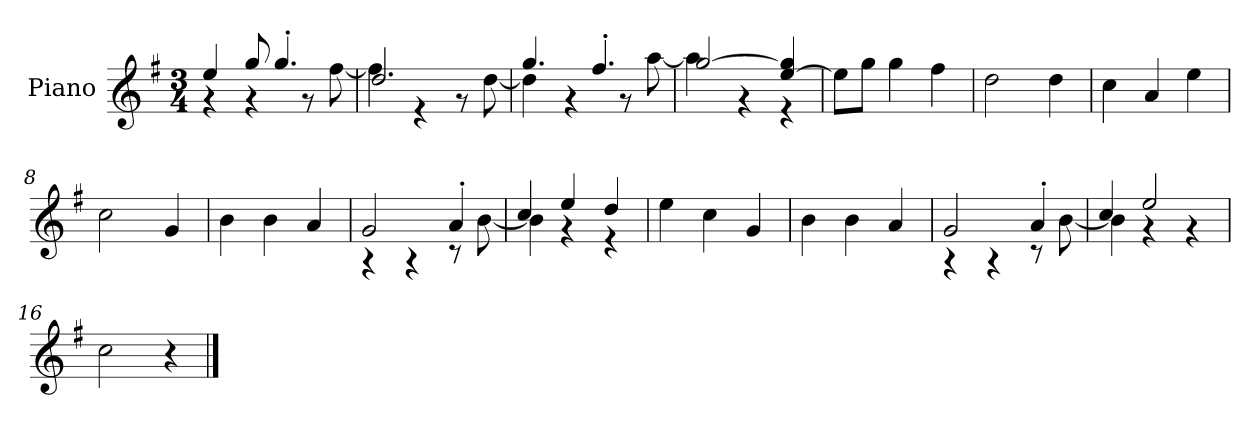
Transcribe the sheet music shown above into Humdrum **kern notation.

**kern
*part1
*staff1
*I"Piano
*I'P-no
*clefG2
*k[f#]
*M3/4
*MM178
=1
*^
4ee/	4r
8gg/	4r
4.gg'/	.
.	8r
.	[8ff#\
=2	=2
2.dd/	4ff#\]
.	4r
.	8r
.	[8dd\
=3	=3
4.gg/	4dd\]
.	4r
4.ff#'/	.
.	8r
.	[8aa\
=4	=4
[2gg/	4aa\]
.	4r
[4ee/ 4gg/]	4r
*v	*v
=5
8ee\L]
8gg\J
4gg\
4ff#\
=6
2dd\
4dd\
=7
4cc\
4a/
4ee\
=8
2cc\
4g/
=9
4b\
4b\
4a/
!!LO:LB:g=z
=10
*^
2g/	4r
.	4r
4a'/	8r
.	[8b\
=11	=11
4cc/	4b\]
4ee/	4r
4dd/	4r
*v	*v
=12
4ee\
4cc\
4g/
=13
4b\
4b\
4a/
=14
*^
2g/	4r
.	4r
4a'/	8r
.	[8b\
=15	=15
4cc/	4b\]
2ee/	4r
.	4r
*v	*v
=16
2cc\
4r
==
*-
